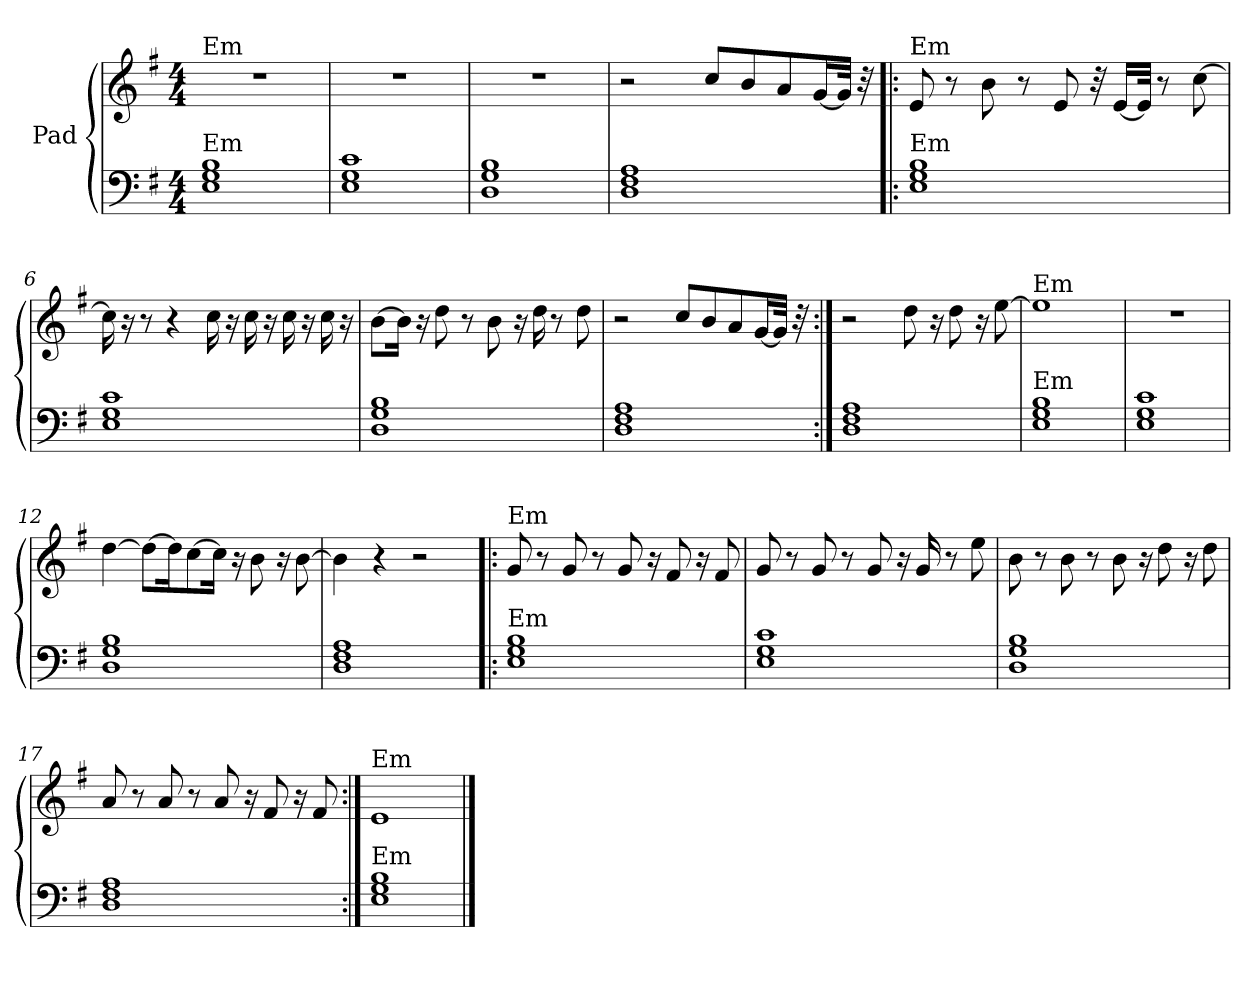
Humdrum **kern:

**kern	**kern
*part1	*part1
*staff2	*staff1
*I"Pad	*
*clefF4	*clefG2
*k[f#]	*k[f#]
*G:	*G:
*M4/4	*M4/4
=1	=1
!	!LO:TX:a:t=Em
!LO:TX:a:t=Em	!
1E 1G 1B	1r
=2	=2
1E 1G 1c	1r
=3	=3
1D 1G 1B	1r
=4	=4
1D 1F# 1A	2r
.	8cc/L
.	8b/
.	8a/
.	[16g/L
.	32g/JJk]
.	32r
!!LO:LB:g=z
=5!|:	=5!|:
!	!LO:TX:a:t=Em
!LO:TX:a:t=Em	!
1E 1G 1B	8e/
.	8r
.	8b\
.	8r
.	8e/
.	32r
.	[16e/LL
.	32e/JJk]
.	8r
.	[8cc\
=6	=6
1E 1G 1c	16cc\]
.	16r
.	8r
.	4r
.	16cc\
.	16r
.	16cc\
.	16r
.	16cc\
.	16r
.	16cc\
.	16r
=7	=7
1D 1G 1B	[8b\L
.	16b\Jk]
.	16r
.	8dd\
.	8r
.	8b\
.	16r
.	16dd\
.	8r
.	8dd\
=8	=8
1D 1F# 1A	2r
.	8cc/L
.	8b/
.	8a/
.	[16g/L
.	32g/JJk]
.	32r
!!LO:LB:g=z
=9:|!	=9:|!
1D 1F# 1A	2r
.	8dd\
.	16r
.	8dd\
.	16r
.	[8ee\
=10	=10
!	!LO:TX:a:t=Em
!LO:TX:a:t=Em	!
1E 1G 1B	1ee]
=11	=11
1E 1G 1c	1r
=12	=12
1D 1G 1B	[4dd\
.	8dd\L_
.	16dd\K]
.	[8cc\
.	16cc\Jk]
.	16r
.	8b\
.	16r
.	[8b\
=13	=13
1D 1F# 1A	4b\]
.	4r
.	2r
=14!|:	=14!|:
!	!LO:TX:a:t=Em
!LO:TX:a:t=Em	!
1E 1G 1B	8g/
.	8r
.	8g/
.	8r
.	8g/
.	16r
.	8f#/
.	16r
.	8f#/
!!LO:LB:g=z
=15	=15
1E 1G 1c	8g/
.	8r
.	8g/
.	8r
.	8g/
.	16r
.	16g/
.	8r
.	8ee\
=16	=16
1D 1G 1B	8b\
.	8r
.	8b\
.	8r
.	8b\
.	16r
.	8dd\
.	16r
.	8dd\
=17	=17
1D 1F# 1A	8a/
.	8r
.	8a/
.	8r
.	8a/
.	16r
.	8f#/
.	16r
.	8f#/
=18:|!	=18:|!
!	!LO:TX:a:t=Em
!LO:TX:a:t=Em	!
1E 1G 1B	1e
==	==
*-	*-
